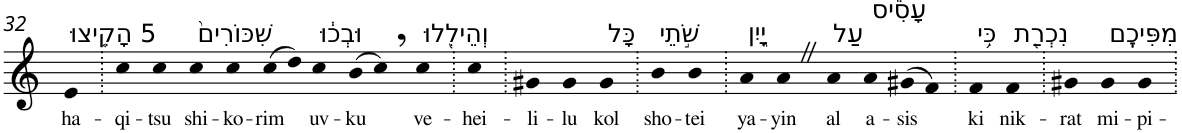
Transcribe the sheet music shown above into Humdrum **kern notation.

**kern	**text
*part1	*part1
*staff1	*staff1
*I"Piano	*
*I'Pno	*
!!LO:PB:g=z
*clefG2	*
*k[]	*
=32	=32
!LO:TX:a:t=5 הָקִ֤יצוּ	!
!	!LO:LY:b
4e	ha-
=33.	=33.
!	!LO:LY:b
4cc	-qi-
!	!LO:LY:b
4cc	-tsu
!LO:TX:a:t=שִׁכּוֹרִים֙	!
!	!LO:LY:b
4cc	shi-
!	!LO:LY:b
4cc	-ko-
!	!LO:LY:b
(>8cc	-rim
8dd)	.
!LO:TX:a:t=וּבְכ֔וּ	!
!	!LO:LY:b
4cc	uv-
!	!LO:LY:b
(>8b	-ku
8cc,)	.
!LO:TX:a:t=וְהֵילִ֖לוּ	!
!	!LO:LY:b
4cc	ve-
=34.	=34.
!	!LO:LY:b
4cc	-hei-
=35.	=35.
!	!LO:LY:b
4g#X	-li-
!	!LO:LY:b
4g#	-lu
!LO:TX:a:t=כָּל	!
!	!LO:LY:b
4g#	kol
=36.	=36.
!LO:TX:a:t=שֹׁ֣תֵי	!
!	!LO:LY:b
4b	sho-
!	!LO:LY:b
4b	-tei
=37.	=37.
!LO:TX:a:t=יָ֑יִן	!
!	!LO:LY:b
4a	ya-
!	!LO:LY:b
4aZ	-yin
!LO:TX:a:t=עַל	!
!	!LO:LY:b
4a	al
!LO:TX:a:t=עָסִ֕יס	!
!	!LO:LY:b
4a	a-
!	!LO:LY:b
(>8g#X	-sis
8f)	.
=38.	=38.
!LO:TX:a:t=כִּ֥י	!
!	!LO:LY:b
4f	ki
!LO:TX:a:t=נִכְרַ֖ת	!
!	!LO:LY:b
4f	nik-
=39.	=39.
!	!LO:LY:b
4g#X	-rat
!LO:TX:a:t=מִפִּיכֶֽם	!
!	!LO:LY:b
4g#	mi-
!	!LO:LY:b
4g#	-pi-
=.	=.
*-	*-
